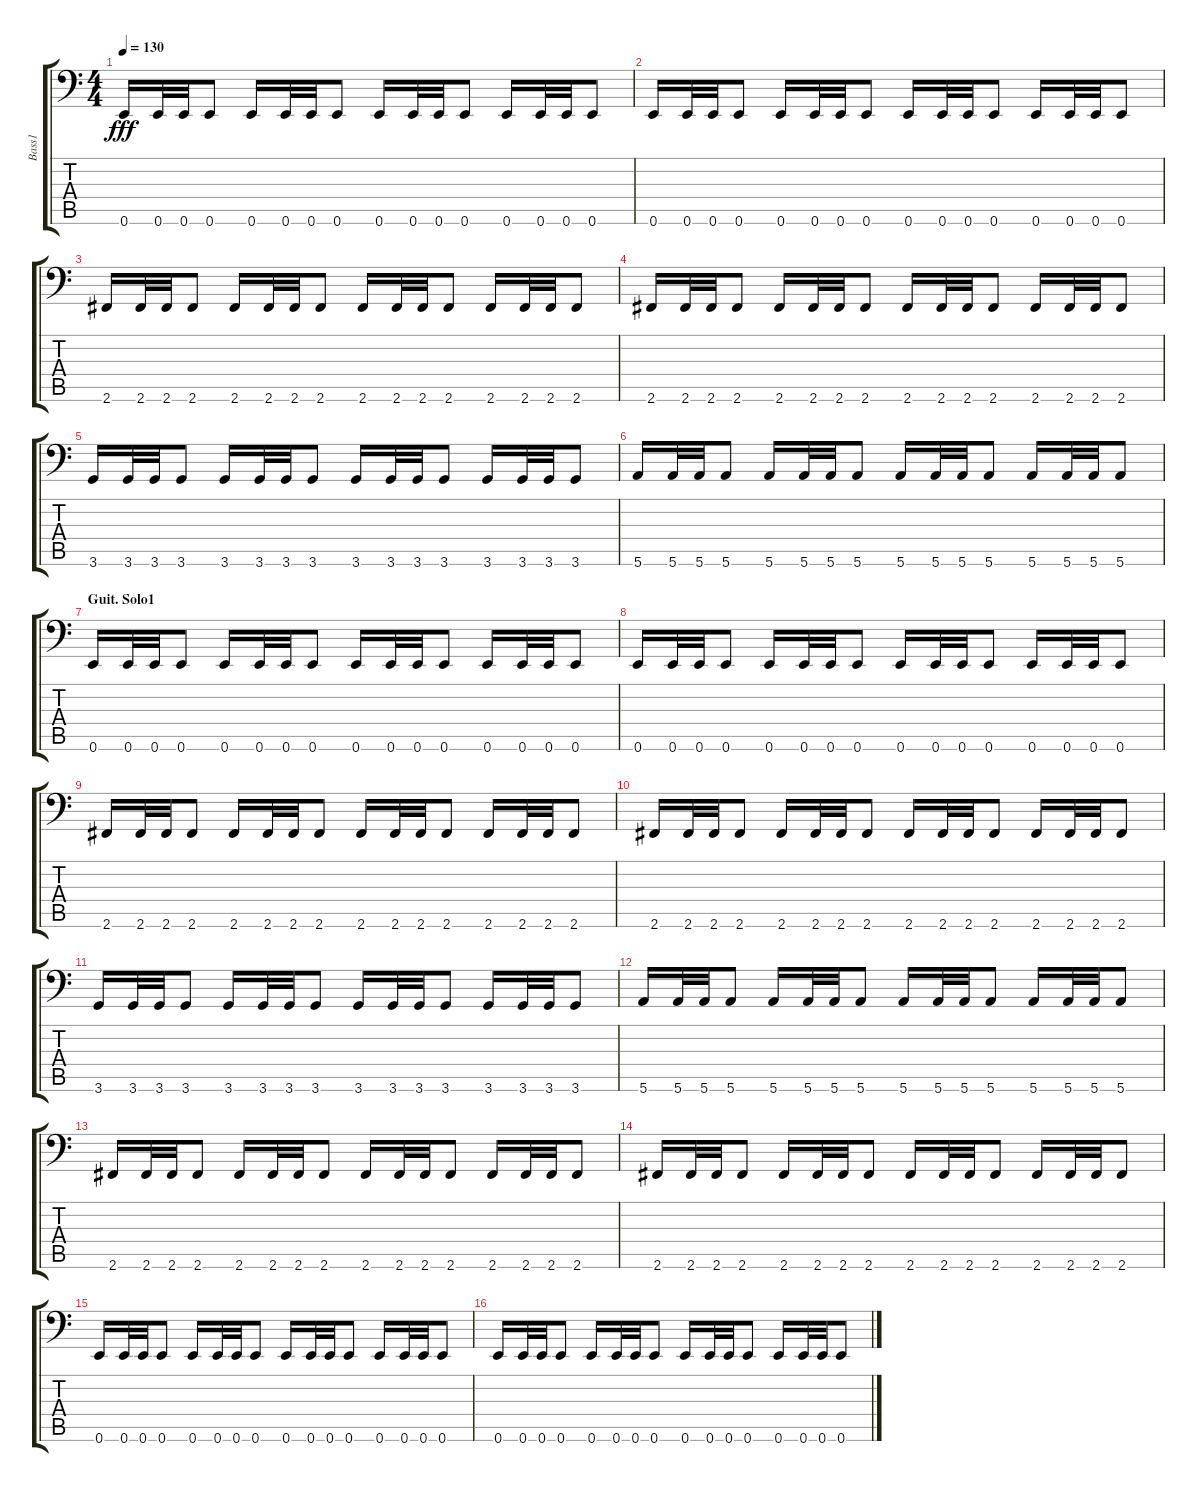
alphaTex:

\track ("Bass1" "Bass1") {instrument electricbassfinger}
\staff {score tabs}
\tuning (E3 B2 G2 D2 A1 E1) {hide}
\ts (4 4)
\tempo 130
\clef f4
\ks c
0.6.16{dy fff} 0.6.32 0.6.32 0.6.8 0.6.16 0.6.32 0.6.32 0.6.8 0.6.16 0.6.32 0.6.32 0.6.8 0.6.16 0.6.32 0.6.32 0.6.8 |
0.6.16 0.6.32 0.6.32 0.6.8 0.6.16 0.6.32 0.6.32 0.6.8 0.6.16 0.6.32 0.6.32 0.6.8 0.6.16 0.6.32 0.6.32 0.6.8 |
2.6.16 2.6.32 2.6.32 2.6.8 2.6.16 2.6.32 2.6.32 2.6.8 2.6.16 2.6.32 2.6.32 2.6.8 2.6.16 2.6.32 2.6.32 2.6.8 |
2.6.16 2.6.32 2.6.32 2.6.8 2.6.16 2.6.32 2.6.32 2.6.8 2.6.16 2.6.32 2.6.32 2.6.8 2.6.16 2.6.32 2.6.32 2.6.8 |
3.6.16 3.6.32 3.6.32 3.6.8 3.6.16 3.6.32 3.6.32 3.6.8 3.6.16 3.6.32 3.6.32 3.6.8 3.6.16 3.6.32 3.6.32 3.6.8 |
5.6.16 5.6.32 5.6.32 5.6.8 5.6.16 5.6.32 5.6.32 5.6.8 5.6.16 5.6.32 5.6.32 5.6.8 5.6.16 5.6.32 5.6.32 5.6.8 |
\section ("" "Guit. Solo1")
0.6.16 0.6.32 0.6.32 0.6.8 0.6.16 0.6.32 0.6.32 0.6.8 0.6.16 0.6.32 0.6.32 0.6.8 0.6.16 0.6.32 0.6.32 0.6.8 |
0.6.16 0.6.32 0.6.32 0.6.8 0.6.16 0.6.32 0.6.32 0.6.8 0.6.16 0.6.32 0.6.32 0.6.8 0.6.16 0.6.32 0.6.32 0.6.8 |
2.6.16 2.6.32 2.6.32 2.6.8 2.6.16 2.6.32 2.6.32 2.6.8 2.6.16 2.6.32 2.6.32 2.6.8 2.6.16 2.6.32 2.6.32 2.6.8 |
2.6.16 2.6.32 2.6.32 2.6.8 2.6.16 2.6.32 2.6.32 2.6.8 2.6.16 2.6.32 2.6.32 2.6.8 2.6.16 2.6.32 2.6.32 2.6.8 |
3.6.16 3.6.32 3.6.32 3.6.8 3.6.16 3.6.32 3.6.32 3.6.8 3.6.16 3.6.32 3.6.32 3.6.8 3.6.16 3.6.32 3.6.32 3.6.8 |
5.6.16 5.6.32 5.6.32 5.6.8 5.6.16 5.6.32 5.6.32 5.6.8 5.6.16 5.6.32 5.6.32 5.6.8 5.6.16 5.6.32 5.6.32 5.6.8 |
2.6.16 2.6.32 2.6.32 2.6.8 2.6.16 2.6.32 2.6.32 2.6.8 2.6.16 2.6.32 2.6.32 2.6.8 2.6.16 2.6.32 2.6.32 2.6.8 |
2.6.16 2.6.32 2.6.32 2.6.8 2.6.16 2.6.32 2.6.32 2.6.8 2.6.16 2.6.32 2.6.32 2.6.8 2.6.16 2.6.32 2.6.32 2.6.8 |
0.6.16 0.6.32 0.6.32 0.6.8 0.6.16 0.6.32 0.6.32 0.6.8 0.6.16 0.6.32 0.6.32 0.6.8 0.6.16 0.6.32 0.6.32 0.6.8 |
0.6.16 0.6.32 0.6.32 0.6.8 0.6.16 0.6.32 0.6.32 0.6.8 0.6.16 0.6.32 0.6.32 0.6.8 0.6.16 0.6.32 0.6.32 0.6.8
